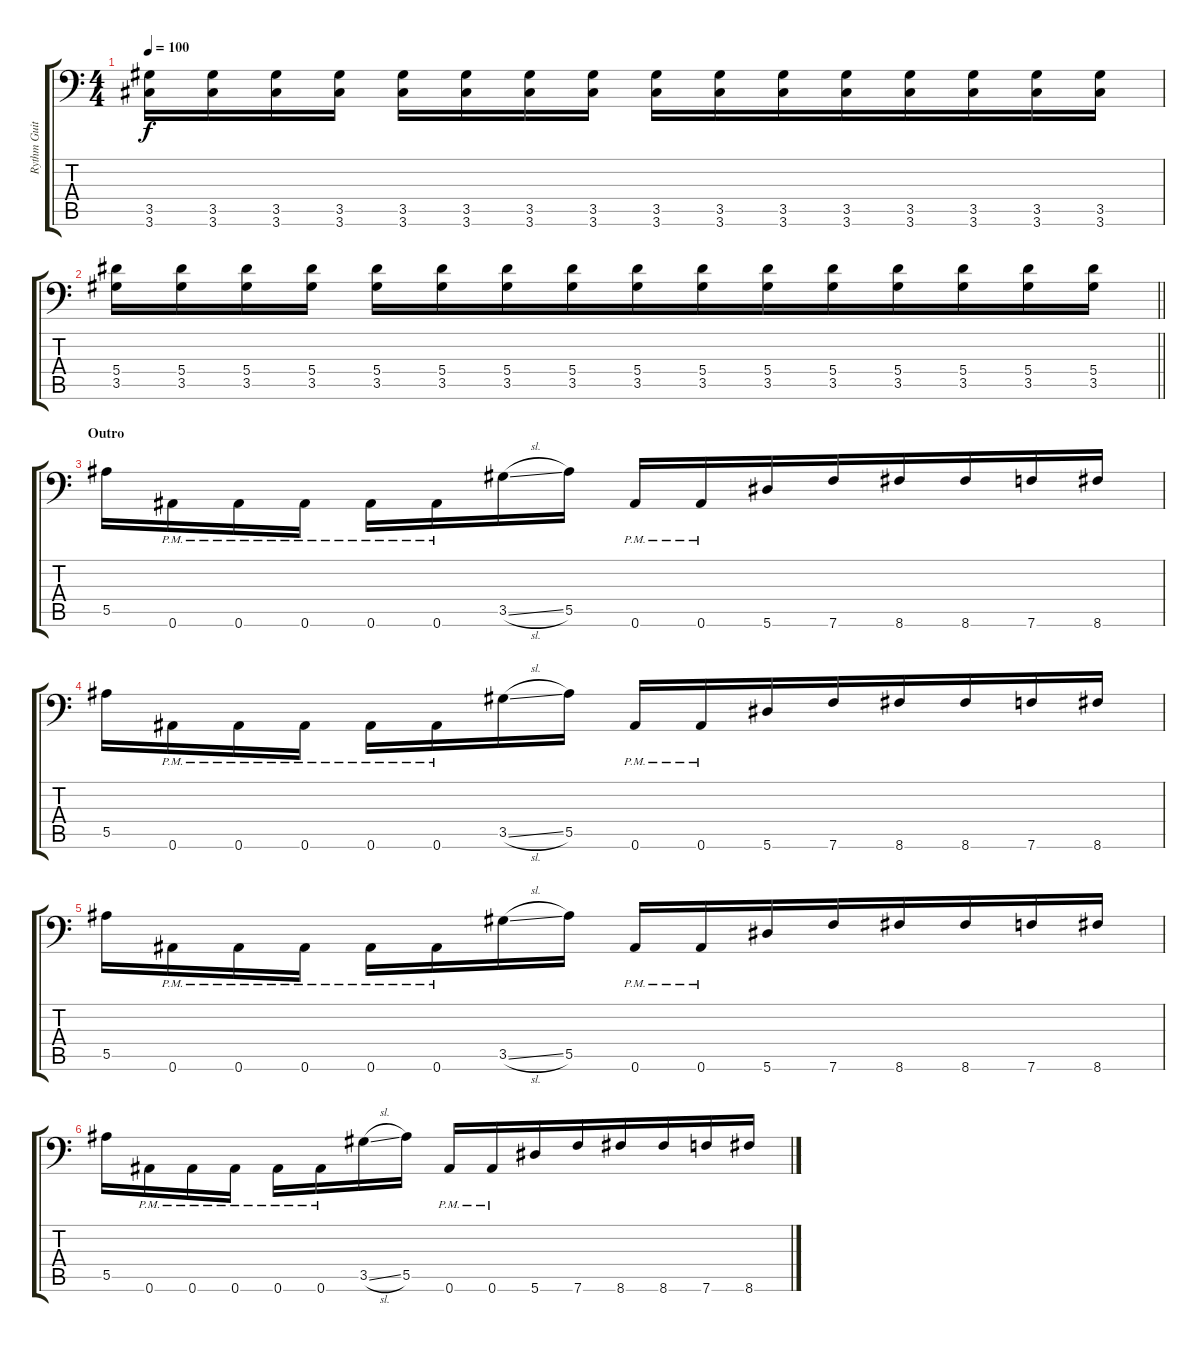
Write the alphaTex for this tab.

\track ("Rythm Guitar 1" "Rythm Guit") {instrument distortionguitar}
\staff {score tabs}
\tuning (C4 G3 Eb3 Bb2 F2 Bb1) {hide}
\ts (4 4)
\tempo 100
\clef f4
\ks c
(3.5 3.6).16{dy f beam merge} (3.5 3.6).16 (3.5 3.6).16{beam merge} (3.5 3.6).16 (3.5 3.6).16{beam merge} (3.5 3.6).16 (3.5 3.6).16{beam merge} (3.5 3.6).16 (3.5 3.6).16 (3.5 3.6).16 (3.5 3.6).16{beam merge} (3.5 3.6).16{beam merge} (3.5 3.6).16{beam merge} (3.5 3.6).16{beam merge} (3.5 3.6).16 (3.5 3.6).16 |
\barLineRight lightlight
(5.4 3.5).16 (5.4 3.5).16 (5.4 3.5).16{beam merge} (5.4 3.5).16 (5.4 3.5).16 (5.4 3.5).16{beam merge} (5.4 3.5).16 (5.4 3.5).16{beam merge} (5.4 3.5).16{beam merge} (5.4 3.5).16 (5.4 3.5).16{beam merge} (5.4 3.5).16{beam merge} (5.4 3.5).16 (5.4 3.5).16 (5.4 3.5).16 (5.4 3.5).16 |
\section ("" "Outro")
5.5.16 0.6{pm}.16 0.6{pm}.16{beam merge} 0.6{pm}.16 0.6{pm}.16 0.6{pm}.16 3.5{sl}.16 5.5.16 0.6{pm}.16 0.6{pm}.16 5.6.16 7.6.16{beam merge} 8.6.16 8.6.16 7.6.16 8.6.16 |
5.5.16 0.6{pm}.16 0.6{pm}.16{beam merge} 0.6{pm}.16 0.6{pm}.16 0.6{pm}.16 3.5{sl}.16 5.5.16 0.6{pm}.16 0.6{pm}.16 5.6.16 7.6.16{beam merge} 8.6.16 8.6.16 7.6.16 8.6.16 |
5.5.16 0.6{pm}.16 0.6{pm}.16{beam merge} 0.6{pm}.16 0.6{pm}.16 0.6{pm}.16 3.5{sl}.16 5.5.16 0.6{pm}.16 0.6{pm}.16 5.6.16 7.6.16{beam merge} 8.6.16 8.6.16 7.6.16 8.6.16 |
5.5.16 0.6{pm}.16 0.6{pm}.16{beam merge} 0.6{pm}.16 0.6{pm}.16 0.6{pm}.16 3.5{sl}.16 5.5.16 0.6{pm}.16 0.6{pm}.16 5.6.16 7.6.16{beam merge} 8.6.16 8.6.16 7.6.16 8.6.16
